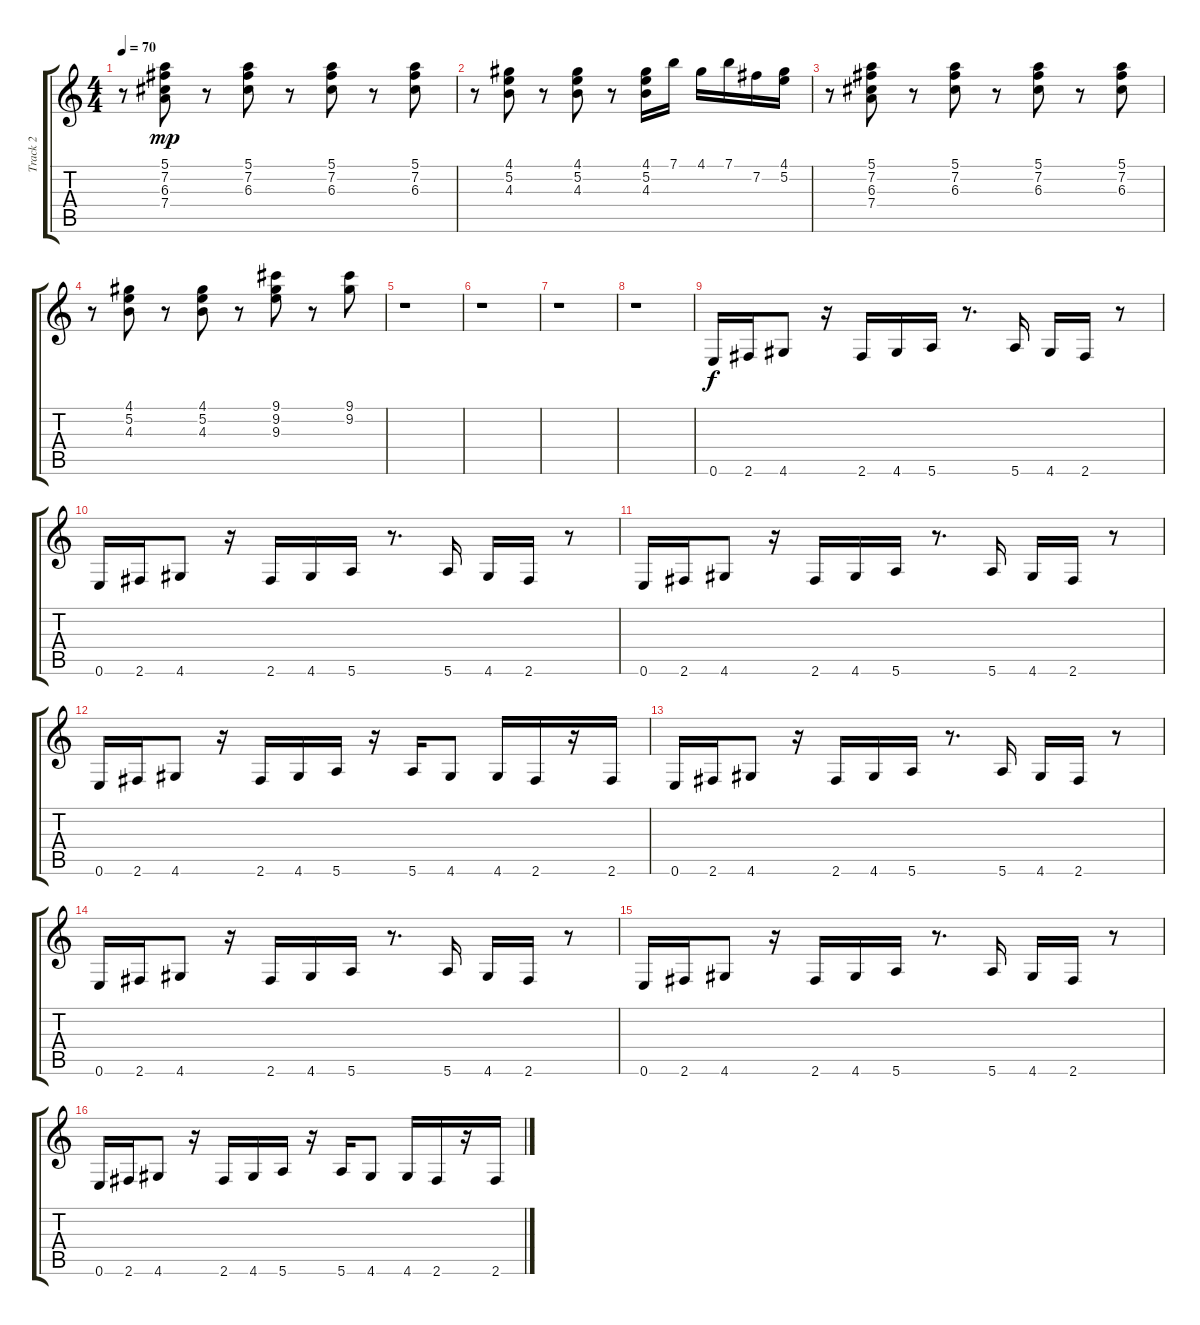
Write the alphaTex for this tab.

\track ("Track 2" "Track 2") {instrument electricguitarmuted}
\staff {score tabs}
\tuning (E4 B3 G3 D3 A2 E2) {hide}
\ts (4 4)
\tempo 70
\clef g2
\ks c
r.8{dy mp} (5.1 7.2 6.3 7.4).8 r.8 (5.1 7.2 6.3).8 r.8 (5.1 7.2 6.3).8 r.8 (5.1 7.2 6.3).8 |
r.8 (4.1 5.2 4.3).8 r.8 (4.1 5.2 4.3).8 r.8 (4.1 5.2 4.3).16 7.1.16 4.1.16 7.1.16 7.2.16 (4.1 5.2).16 |
r.8 (5.1 7.2 6.3 7.4).8 r.8 (5.1 7.2 6.3).8 r.8 (5.1 7.2 6.3).8 r.8 (5.1 7.2 6.3).8 |
r.8 (4.1 5.2 4.3).8 r.8 (4.1 5.2 4.3).8 r.8 (9.1 9.2 9.3).8 r.8 (9.1 9.2).8 |
r.1 |
r.1 |
r.1 |
r.1 |
0.6.16{dy f} 2.6.16 4.6.8 r.16 2.6.16 4.6.16 5.6.16 r.8{d} 5.6.16 4.6.16 2.6.16 r.8 |
0.6.16 2.6.16 4.6.8 r.16 2.6.16 4.6.16 5.6.16 r.8{d} 5.6.16 4.6.16 2.6.16 r.8 |
0.6.16 2.6.16 4.6.8 r.16 2.6.16 4.6.16 5.6.16 r.8{d} 5.6.16 4.6.16 2.6.16 r.8 |
0.6.16 2.6.16 4.6.8 r.16 2.6.16 4.6.16 5.6.16 r.16 5.6.16 4.6.8 4.6.16 2.6.16 r.16 2.6.16 |
0.6.16 2.6.16 4.6.8 r.16 2.6.16 4.6.16 5.6.16 r.8{d} 5.6.16 4.6.16 2.6.16 r.8 |
0.6.16 2.6.16 4.6.8 r.16 2.6.16 4.6.16 5.6.16 r.8{d} 5.6.16 4.6.16 2.6.16 r.8 |
0.6.16 2.6.16 4.6.8 r.16 2.6.16 4.6.16 5.6.16 r.8{d} 5.6.16 4.6.16 2.6.16 r.8 |
0.6.16 2.6.16 4.6.8 r.16 2.6.16 4.6.16 5.6.16 r.16 5.6.16 4.6.8 4.6.16 2.6.16 r.16 2.6.16
